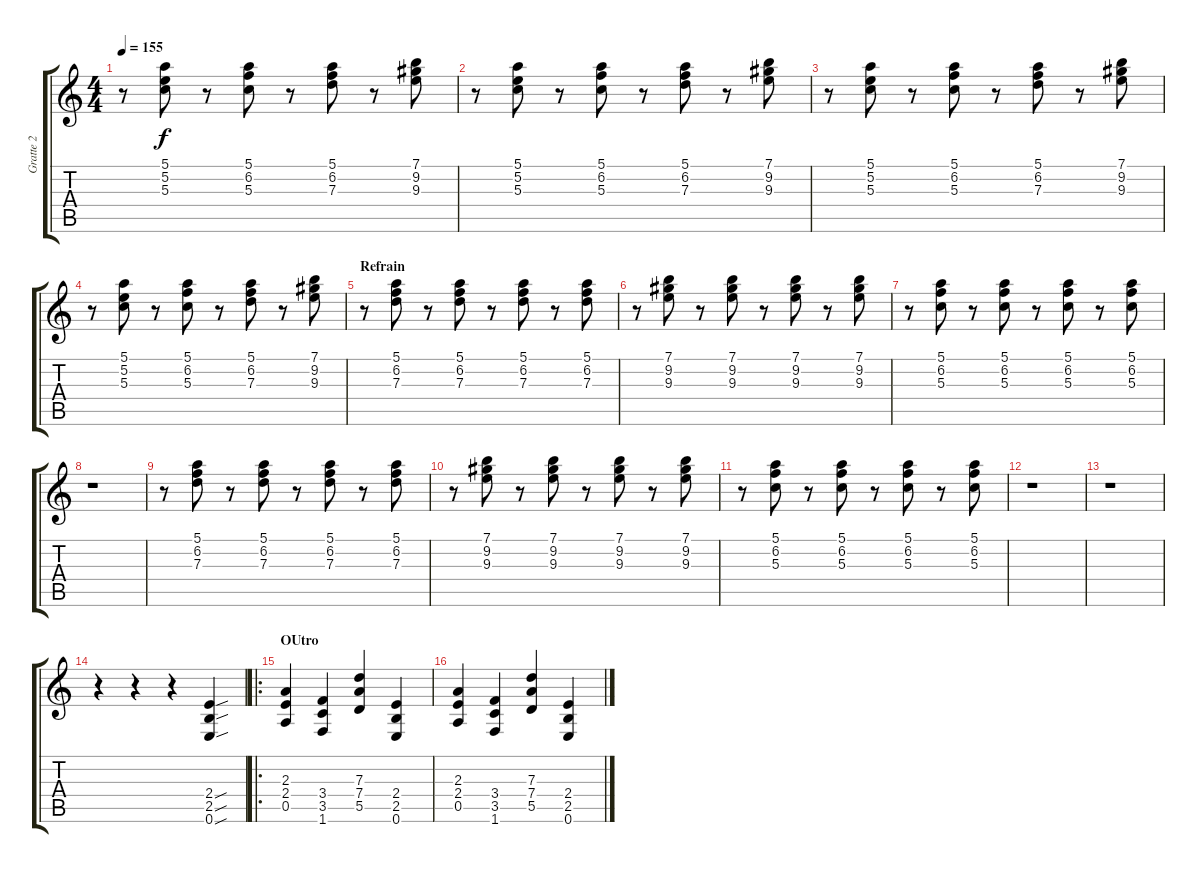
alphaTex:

\track ("Gratte 2" "Gratte 2") {instrument electricguitarmuted}
\staff {score tabs}
\tuning (E4 B3 G3 D3 A2 E2) {hide}
\ts (4 4)
\tempo 155
\clef g2
\ks c
r.8{dy f} (5.1 5.2 5.3).8 r.8 (5.1 6.2 5.3).8 r.8 (5.1 6.2 7.3).8 r.8 (7.1 9.2 9.3).8 |
r.8 (5.1 5.2 5.3).8 r.8 (5.1 6.2 5.3).8 r.8 (5.1 6.2 7.3).8 r.8 (7.1 9.2 9.3).8 |
r.8 (5.1 5.2 5.3).8 r.8 (5.1 6.2 5.3).8 r.8 (5.1 6.2 7.3).8 r.8 (7.1 9.2 9.3).8 |
r.8 (5.1 5.2 5.3).8 r.8 (5.1 6.2 5.3).8 r.8 (5.1 6.2 7.3).8 r.8 (7.1 9.2 9.3).8 |
\section ("" "Refrain")
r.8{volume 15} (5.1 6.2 7.3).8 r.8 (5.1 6.2 7.3).8 r.8 (5.1 6.2 7.3).8 r.8 (5.1 6.2 7.3).8 |
r.8 (7.1 9.2 9.3).8 r.8 (7.1 9.2 9.3).8 r.8 (7.1 9.2 9.3).8 r.8 (7.1 9.2 9.3).8 |
r.8 (5.1 6.2 5.3).8 r.8 (5.1 6.2 5.3).8 r.8 (5.1 6.2 5.3).8 r.8 (5.1 6.2 5.3).8 |
r.1 |
r.8 (5.1 6.2 7.3).8 r.8 (5.1 6.2 7.3).8 r.8 (5.1 6.2 7.3).8 r.8 (5.1 6.2 7.3).8 |
r.8 (7.1 9.2 9.3).8 r.8 (7.1 9.2 9.3).8 r.8 (7.1 9.2 9.3).8 r.8 (7.1 9.2 9.3).8 |
r.8 (5.1 6.2 5.3).8 r.8 (5.1 6.2 5.3).8 r.8 (5.1 6.2 5.3).8 r.8 (5.1 6.2 5.3).8 |
r.1 |
r.1 |
r.4 r.4{instrument distortionguitar} r.4 (2.4{sou} 2.5{sou} 0.6{sou}).4 |
\ro
\section ("" "OUtro")
(2.3 2.4 0.5).4 (3.4 3.5 1.6).4 (7.3 7.4 5.5).4 (2.4 2.5 0.6).4 |
(2.3 2.4 0.5).4 (3.4 3.5 1.6).4 (7.3 7.4 5.5).4 (2.4 2.5 0.6).4
